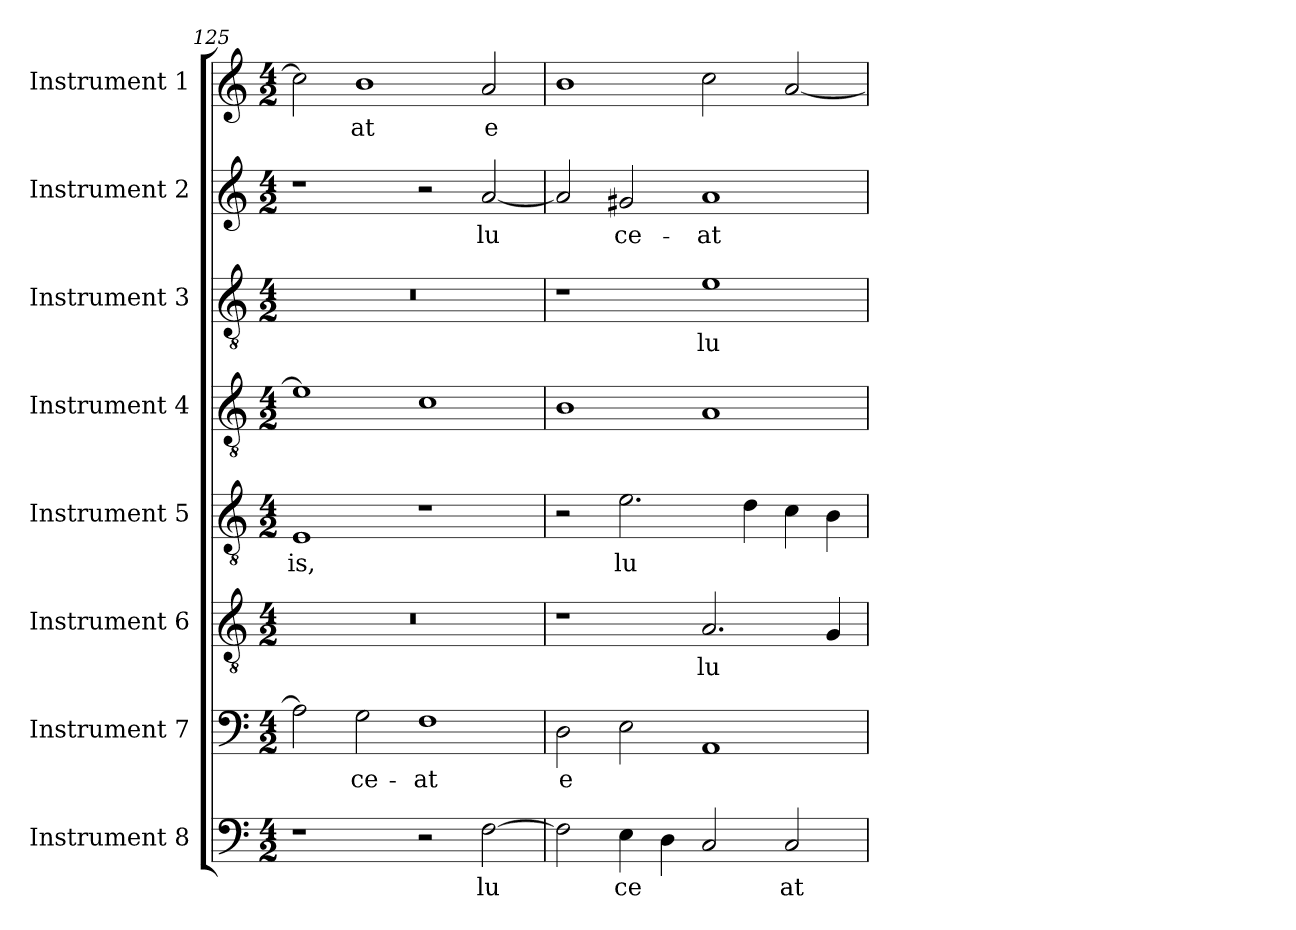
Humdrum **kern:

**kern	**text	**kern	**text	**kern	**text	**kern	**text	**kern	**text	**kern	**text	**kern	**text	**kern	**text
*part8	*part8	*part7	*part7	*part6	*part6	*part5	*part5	*part4	*part4	*part3	*part3	*part2	*part2	*part1	*part1
*staff8	*staff8	*staff7	*staff7	*staff6	*staff6	*staff5	*staff5	*staff4	*staff4	*staff3	*staff3	*staff2	*staff2	*staff1	*staff1
*I"Instrument 8	*	*I"Instrument 7	*	*I"Instrument 6	*	*I"Instrument 5	*	*I"Instrument 4	*	*I"Instrument 3	*	*I"Instrument 2	*	*I"Instrument 1	*
*clefF4	*	*clefF4	*	*clefGv2	*	*clefGv2	*	*clefGv2	*	*clefGv2	*	*clefG2	*	*clefG2	*
*k[]	*	*k[]	*	*k[]	*	*k[]	*	*k[]	*	*k[]	*	*k[]	*	*k[]	*
*C:	*	*C:	*	*C:	*	*C:	*	*C:	*	*C:	*	*C:	*	*C:	*
*M4/2	*	*M4/2	*	*M4/2	*	*M4/2	*	*M4/2	*	*M4/2	*	*M4/2	*	*M4/2	*
=125	=125	=125	=125	=125	=125	=125	=125	=125	=125	=125	=125	=125	=125	=125	=125
!	!	!	!LO:LY:b:cj	!	!	!	!LO:LY:b:cj	!	!LO:LY:b:cj	!	!	!	!	!	!LO:LY:b:cj
1r	.	2A\]	--	0r	.	1E	-is,	1e]	--	0r	.	1r	.	2cc\]	--
!	!	!	!LO:LY:b:cj	!	!	!	!	!	!	!	!	!	!	!	!LO:LY:b:cj
.	.	2G\	-ce-	.	.	.	.	.	.	.	.	.	.	1b	-at
!	!	!	!LO:LY:b:cj	!	!	!	!	!	!LO:LY:b:cj	!	!	!	!	!	!
2r	.	1F	-at	.	.	1r	.	1c	--	.	.	2r	.	.	.
!	!LO:LY:b:cj	!	!	!	!	!	!	!	!	!	!	!	!LO:LY:b:cj	!	!LO:LY:b:cj
[>2F\	lu-	.	.	.	.	.	.	.	.	.	.	[<2a/	-lu	2a/	e-
=126	=126	=126	=126	=126	=126	=126	=126	=126	=126	=126	=126	=126	=126	=126	=126
!	!LO:LY:b:cj	!	!LO:LY:b:cj	!	!	!	!	!	!LO:LY:b:cj	!	!	!	!LO:LY:b:cj	!	!LO:LY:b:cj
2F\]	--	2D\	e-	1r	.	2r	.	1B	--	1r	.	2a/]	.	1b	--
!	!LO:LY:b:cj	!	!LO:LY:b:cj	!	!	!	!LO:LY:b:cj	!	!	!	!	!	!LO:LY:b:cj	!	!
4E\	-ce-	2E\	--	.	.	2.e\	lu-	.	.	.	.	2g#X/	ce-	.	.
!	!LO:LY:b:cj	!	!	!	!	!	!	!	!	!	!	!	!	!	!
4D\	--	.	.	.	.	.	.	.	.	.	.	.	.	.	.
!	!LO:LY:b:cj	!	!LO:LY:b:cj	!	!LO:LY:b:cj	!	!	!	!LO:LY:b:cj	!	!LO:LY:b:cj	!	!LO:LY:b:cj	!	!LO:LY:b:cj
2C/	--	1AA	--	2.A/	lu-	.	.	1A	--	1e	lu-	1a	-at-	2cc\	--
!	!	!	!	!	!	!	!LO:LY:b:cj	!	!	!	!	!	!	!	!
.	.	.	.	.	.	4d\	--	.	.	.	.	.	.	.	.
!	!LO:LY:b:cj	!	!	!	!	!	!LO:LY:b:cj	!	!	!	!	!	!	!	!LO:LY:b:cj
2C/	-at	.	.	.	.	4c\	--	.	.	.	.	.	.	[<2a/	--
!	!	!	!	!	!LO:LY:b:cj	!	!LO:LY:b:cj	!	!	!	!	!	!	!	!
.	.	.	.	4G/	--	4B\	--	.	.	.	.	.	.	.	.
=	=	=	=	=	=	=	=	=	=	=	=	=	=	=	=
*-	*-	*-	*-	*-	*-	*-	*-	*-	*-	*-	*-	*-	*-	*-	*-
